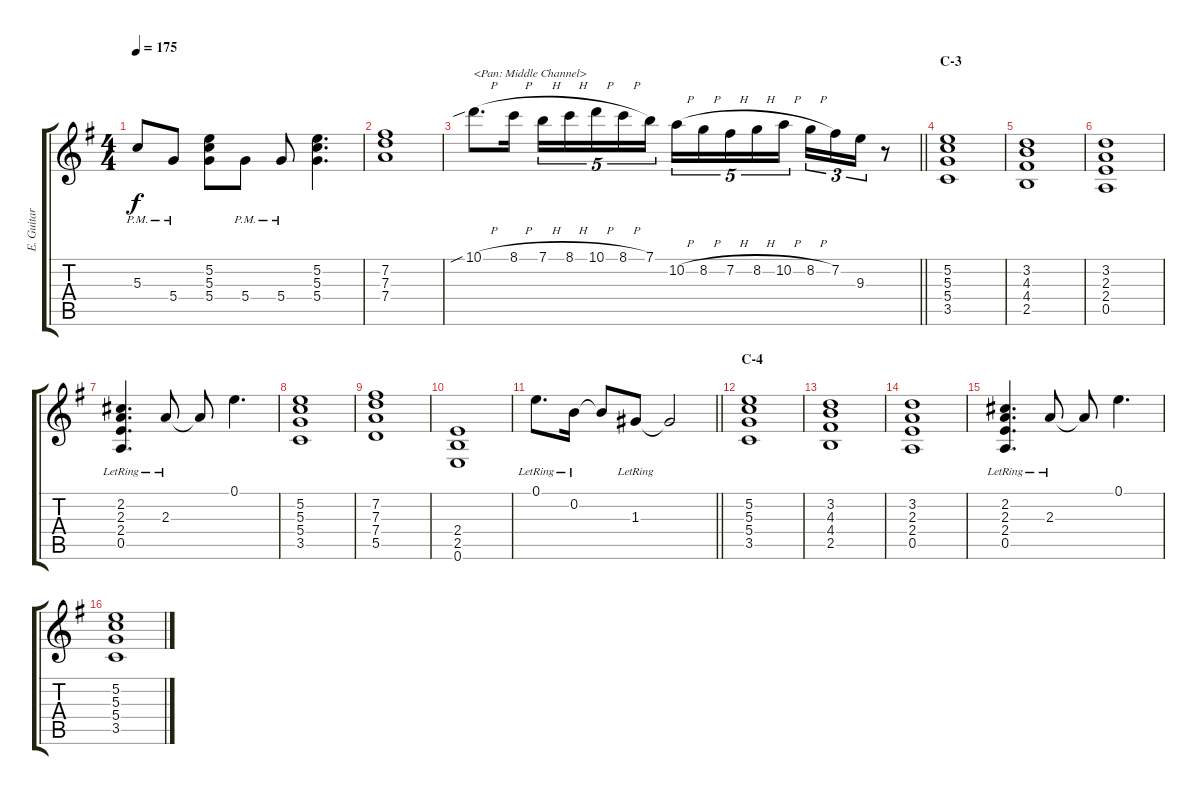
\track ("E. Guitar I" "E. Guitar ") {instrument overdrivenguitar}
\staff {score tabs}
\tuning (E4 B3 G3 D3 A2 E2) {hide}
\ts (4 4)
\tempo 175
\clef g2
\ks g
5.3{pm}.8{dy f} 5.4{pm}.8 (5.2 5.3 5.4).8 5.4{pm}.8 5.4{pm}.8 (5.2 5.3 5.4).4{d} |
(7.2 7.3 7.4).1 |
\barLineRight lightlight
10.1{sib h}.8{d txt "<Pan: Middle Channel>" balance 8} 8.1{h}.16 7.1{h}.16{tu (5 4)} 8.1{h}.16{tu (5 4)} 10.1{h}.16{tu (5 4)} 8.1{h}.16{tu (5 4)} 7.1.16{tu (5 4)} 10.2{h}.16{tu (5 4)} 8.2{h}.16{tu (5 4)} 7.2{h}.16{tu (5 4)} 8.2{h}.16{tu (5 4)} 10.2{h}.16{tu (5 4)} 8.2{h}.16{tu (3 2)} 7.2.16{tu (3 2)} 9.3.16{tu (3 2)} r.8 |
\section ("" "C-3")
(5.2 5.3 5.4 3.5).1 |
(3.2 4.3 4.4 2.5).1 |
(3.2 2.3 2.4 0.5).1 |
(2.2{lr} 2.3{lr} 2.4{lr} 0.5{lr}).4{d} 2.3{lr}.8 2.3{t}.8 0.1.4{d} |
(5.2 5.3 5.4 3.5).1 |
(7.2 7.3 7.4 5.5).1 |
(2.4 2.5 0.6).1 |
\barLineRight lightlight
0.1{lr}.8{d} 0.2{lr}.16 0.2{t}.8 1.3{lr}.8 1.3{t}.2 |
\section ("" "C-4")
(5.2 5.3 5.4 3.5).1 |
(3.2 4.3 4.4 2.5).1 |
(3.2 2.3 2.4 0.5).1 |
(2.2{lr} 2.3{lr} 2.4{lr} 0.5{lr}).4{d} 2.3{lr}.8 2.3{t}.8 0.1.4{d} |
(5.2 5.3 5.4 3.5).1
